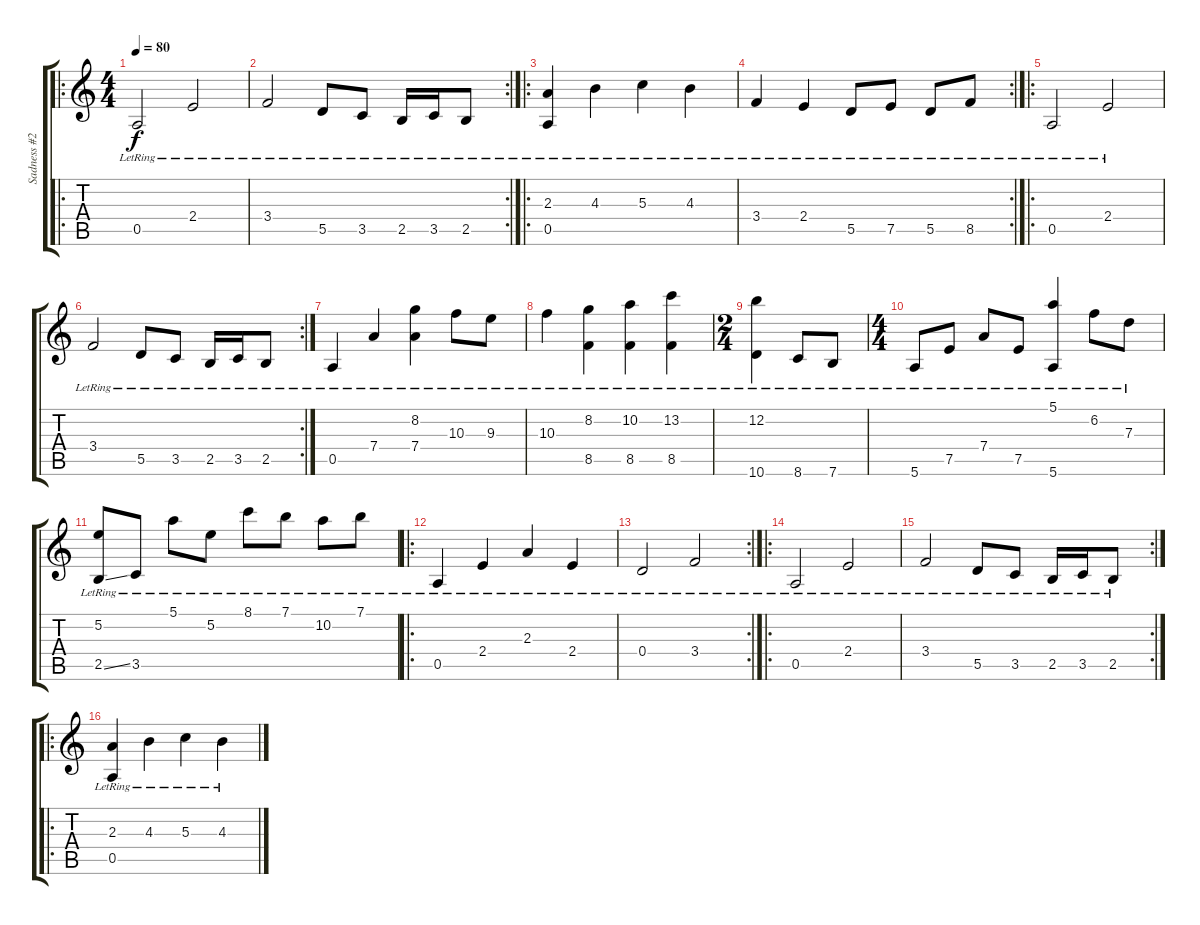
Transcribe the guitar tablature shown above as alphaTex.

\track ("Sadness #2" "Sadness #2") {instrument acousticguitarnylon}
\staff {score tabs}
\tuning (E4 B3 G3 D3 A2 E2) {hide}
\ro
\ts (4 4)
\tempo 80
\clef g2
\ks c
0.5{lr}.2{dy f instrument acousticguitarnylon} 2.4{lr}.2 |
\rc 2
3.4{lr}.2 5.5{lr}.8 3.5{lr}.8 2.5{lr}.16 3.5{lr}.16 2.5{lr}.8 |
\ro
(2.3{lr} 0.5{lr}).4 4.3{lr}.4 5.3{lr}.4 4.3{lr}.4 |
\rc 2
3.4{lr}.4 2.4{lr}.4 5.5{lr}.8 7.5{lr}.8 5.5{lr}.8 8.5{lr}.8 |
\ro
0.5{lr}.2 2.4{lr}.2 |
\rc 2
3.4{lr}.2 5.5{lr}.8 3.5{lr}.8 2.5{lr}.16 3.5{lr}.16 2.5{lr}.8 |
0.5{lr}.4 7.4{lr}.4 (8.2{lr} 7.4{lr}).4 10.3{lr}.8 9.3{lr}.8 |
10.3{lr}.4 (8.2{lr} 8.5{lr}).4 (10.2{lr} 8.5{lr}).4 (13.2{lr} 8.5{lr}).4 |
\ts (2 4)
(12.2{lr} 10.6{lr}).4 8.6{lr}.8 7.6{lr}.8 |
\ts (4 4)
5.6{lr}.8 7.5{lr}.8 7.4{lr}.8 7.5{lr}.8 (5.1{lr} 5.6{lr}).4 6.2{lr}.8 7.3{lr}.8 |
(5.2{lr} 2.5{ss}).8 3.5{lr}.8 5.1{lr}.8 5.2{lr}.8 8.1{lr}.8 7.1{lr}.8 10.2{lr}.8 7.1{lr}.8 |
\ro
0.5{lr}.4 2.4{lr}.4 2.3{lr}.4 2.4{lr}.4 |
\rc 2
0.4{lr}.2 3.4{lr}.2 |
\ro
0.5{lr}.2 2.4{lr}.2 |
\rc 2
3.4{lr}.2 5.5{lr}.8 3.5{lr}.8 2.5{lr}.16 3.5{lr}.16 2.5{lr}.8 |
\ro
(2.3{lr} 0.5{lr}).4 4.3{lr}.4 5.3{lr}.4 4.3{lr}.4
